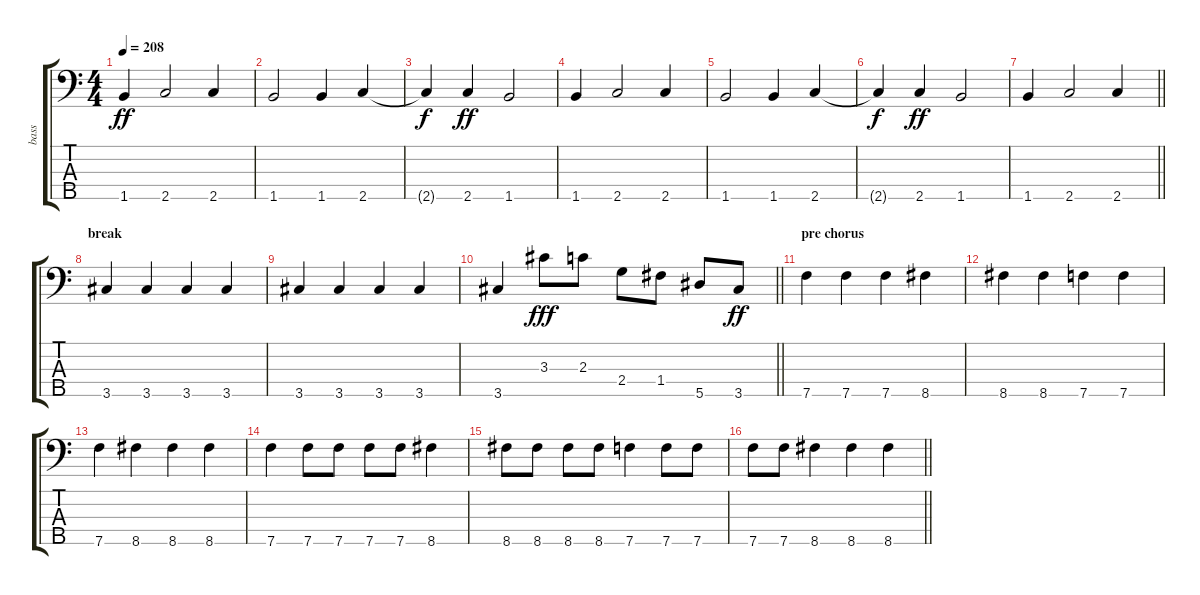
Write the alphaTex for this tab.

\track ("bass" "bass") {instrument slapbass1}
\staff {score tabs}
\tuning (G3 Eb3 Bb2 F2 Bb1) {hide}
\ts (4 4)
\tempo 208
\clef f4
\ks c
1.5.4{dy ff} 2.5.2 2.5.4 |
1.5.2 1.5.4 2.5.4 |
2.5{t}.4{dy f} 2.5.4{dy ff} 1.5.2 |
1.5.4 2.5.2 2.5.4 |
1.5.2 1.5.4 2.5.4 |
2.5{t}.4{dy f} 2.5.4{dy ff} 1.5.2 |
\barLineRight lightlight
1.5.4 2.5.2 2.5.4 |
\section ("" "break")
3.5.4 3.5.4 3.5.4 3.5.4 |
3.5.4 3.5.4 3.5.4 3.5.4 |
\barLineRight lightlight
3.5.4 3.3.8{dy fff} 2.3.8 2.4.8 1.4.8 5.5.8 3.5.8{dy ff} |
\section ("" "pre chorus")
7.5.4 7.5.4 7.5.4 8.5.4 |
8.5.4 8.5.4 7.5.4 7.5.4 |
7.5.4 8.5.4 8.5.4 8.5.4 |
7.5.4 7.5.8 7.5.8 7.5.8 7.5.8 8.5.4 |
8.5.8 8.5.8 8.5.8 8.5.8 7.5.4 7.5.8 7.5.8 |
\barLineRight lightlight
7.5.8 7.5.8 8.5.4 8.5.4 8.5.4
